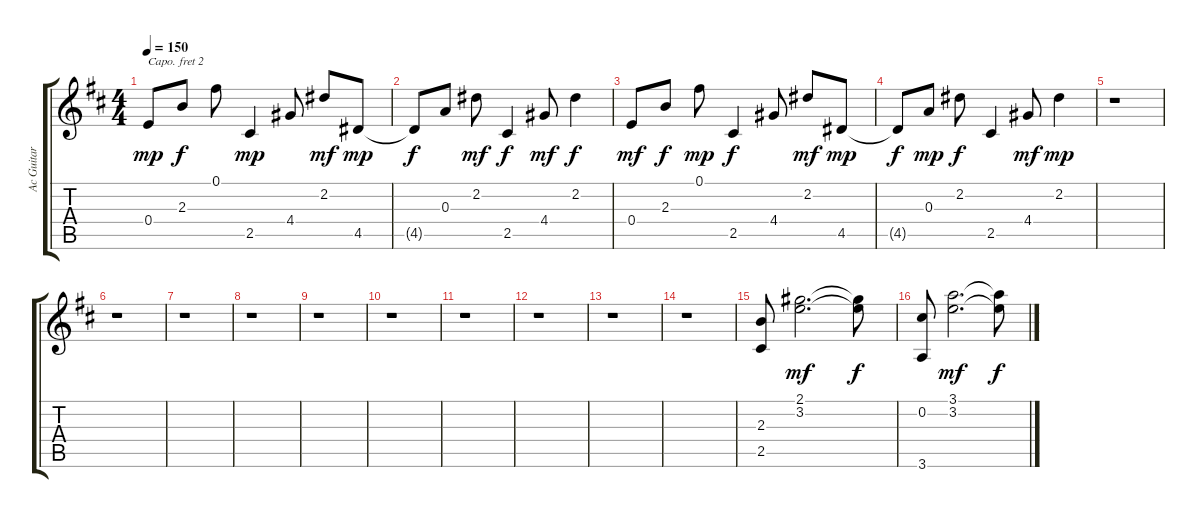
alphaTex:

\track ("Ac Guitar" "Ac Guitar") {instrument acousticguitarsteel}
\staff {score tabs}
\capo 2
\tuning (E4 B3 G3 D3 A2 E2) {hide}
\ts (4 4)
\tempo 150
\clef g2
\ks d
0.4.8{dy mp} 2.3.8{dy f} 0.1.8 2.5.4{dy mp} 4.4.8 2.2.8{dy mf} 4.5.8{dy mp} |
4.5{t}.8{dy f} 0.3.8 2.2.8{dy mf} 2.5.4{dy f} 4.4.8{dy mf} 2.2.4{dy f} |
0.4.8{dy mf} 2.3.8{dy f} 0.1.8{dy mp} 2.5.4{dy f} 4.4.8 2.2.8{dy mf} 4.5.8{dy mp} |
4.5{t}.8{dy f} 0.3.8{dy mp} 2.2.8{dy f} 2.5.4 4.4.8{dy mf} 2.2.4{dy mp} |
r.1 |
r.1 |
r.1 |
r.1 |
r.1 |
r.1 |
r.1 |
r.1 |
r.1 |
r.1 |
(2.3 2.5).8 (2.1 3.2).2{d dy mf} (2.1{t} 3.2{t}).8{dy f} |
(0.2 3.6).8 (3.1 3.2).2{d dy mf} (3.1{t} 3.2{t}).8{dy f}
